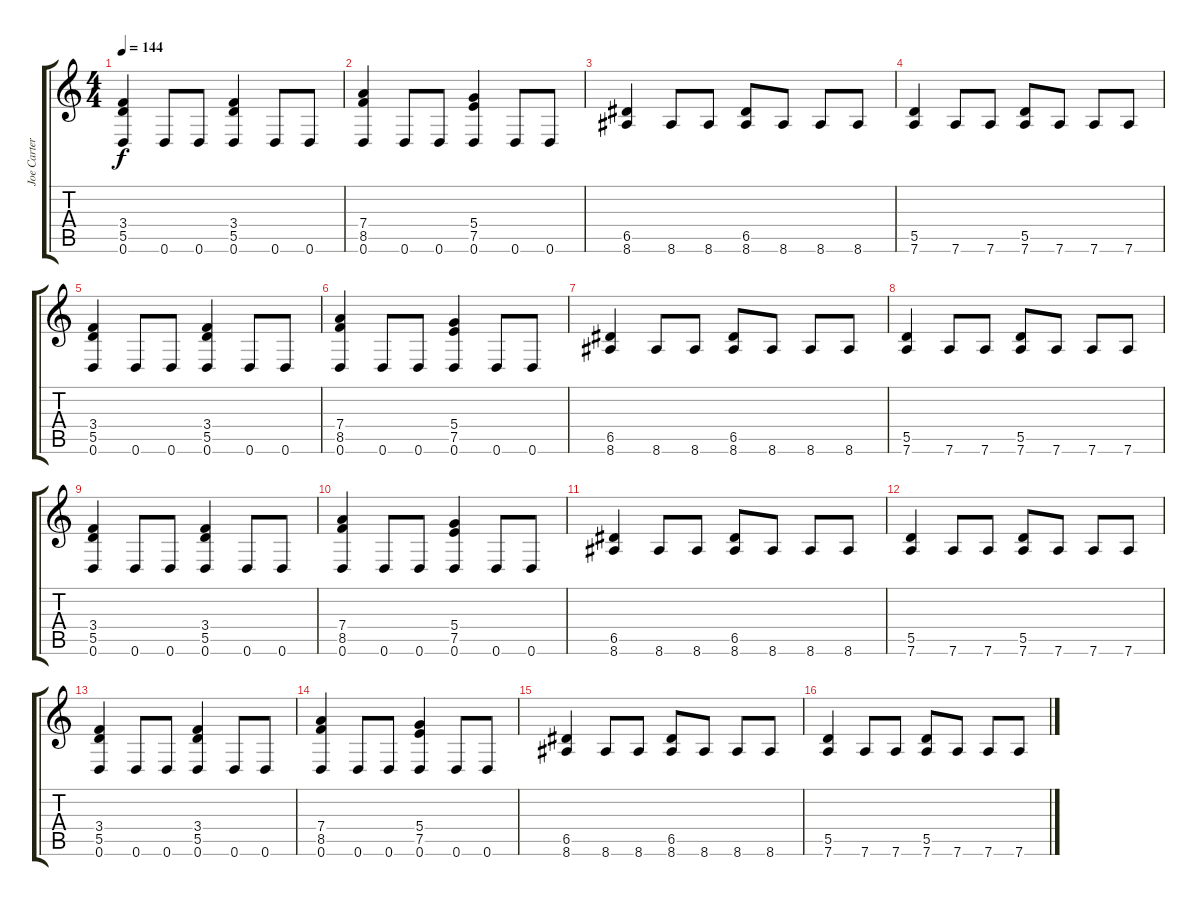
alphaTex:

\track ("Joe Carter (Second Guitar)" "Joe Carter") {instrument overdrivenguitar}
\staff {score tabs}
\tuning (E4 B3 G3 D3 A2 D2) {hide}
\ts (4 4)
\tempo 144
\clef g2
\ks c
(3.4 5.5 0.6).4{dy f} 0.6.8 0.6.8 (3.4 5.5 0.6).4 0.6.8 0.6.8 |
(7.4 8.5 0.6).4 0.6.8 0.6.8 (5.4 7.5 0.6).4 0.6.8 0.6.8 |
(6.5 8.6).4 8.6.8 8.6.8 (6.5 8.6).8 8.6.8 8.6.8 8.6.8 |
(5.5 7.6).4 7.6.8 7.6.8 (5.5 7.6).8 7.6.8 7.6.8 7.6.8 |
(3.4 5.5 0.6).4 0.6.8 0.6.8 (3.4 5.5 0.6).4 0.6.8 0.6.8 |
(7.4 8.5 0.6).4 0.6.8 0.6.8 (5.4 7.5 0.6).4 0.6.8 0.6.8 |
(6.5 8.6).4 8.6.8 8.6.8 (6.5 8.6).8 8.6.8 8.6.8 8.6.8 |
(5.5 7.6).4 7.6.8 7.6.8 (5.5 7.6).8 7.6.8 7.6.8 7.6.8 |
(3.4 5.5 0.6).4 0.6.8 0.6.8 (3.4 5.5 0.6).4 0.6.8 0.6.8 |
(7.4 8.5 0.6).4 0.6.8 0.6.8 (5.4 7.5 0.6).4 0.6.8 0.6.8 |
(6.5 8.6).4 8.6.8 8.6.8 (6.5 8.6).8 8.6.8 8.6.8 8.6.8 |
(5.5 7.6).4 7.6.8 7.6.8 (5.5 7.6).8 7.6.8 7.6.8 7.6.8 |
(3.4 5.5 0.6).4 0.6.8 0.6.8 (3.4 5.5 0.6).4 0.6.8 0.6.8 |
(7.4 8.5 0.6).4 0.6.8 0.6.8 (5.4 7.5 0.6).4 0.6.8 0.6.8 |
(6.5 8.6).4 8.6.8 8.6.8 (6.5 8.6).8 8.6.8 8.6.8 8.6.8 |
(5.5 7.6).4 7.6.8 7.6.8 (5.5 7.6).8 7.6.8 7.6.8 7.6.8
